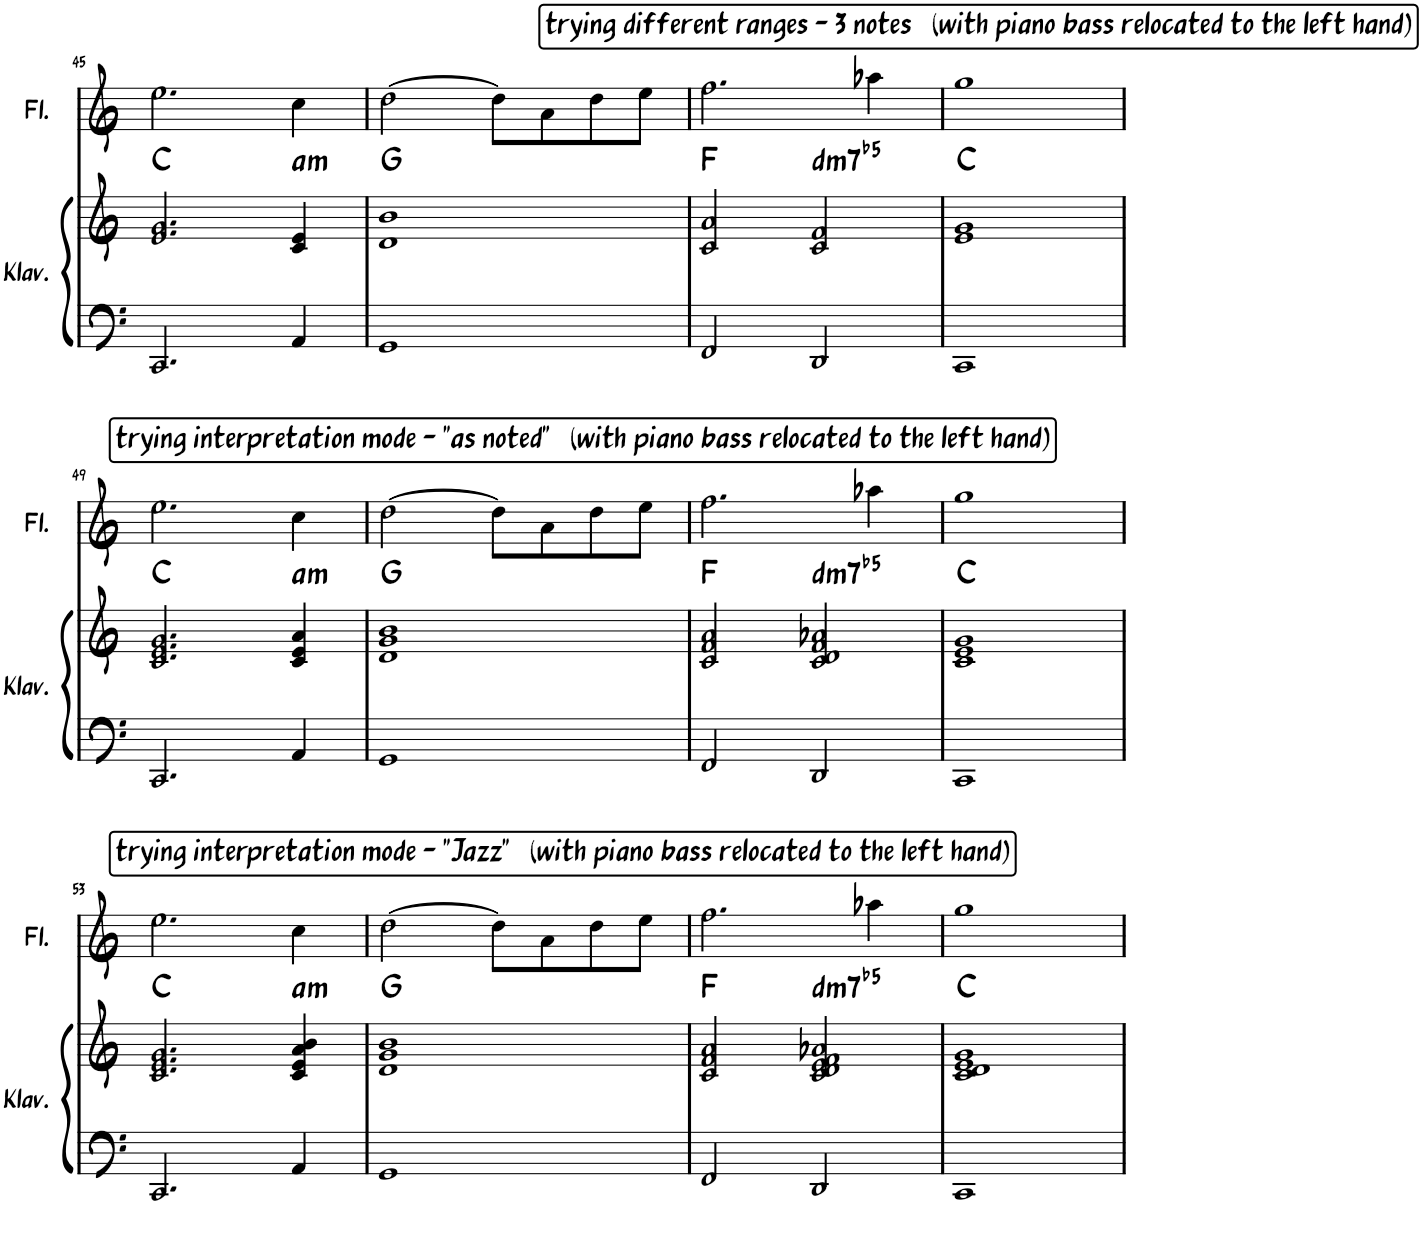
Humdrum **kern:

**kern	**kern	**harte	**kern
*part2	*part2	*part2	*part1
*staff3	*staff2	*	*staff1
*I"Klavier	*	*	*I"Flöte
*I'Klav.	*	*	*I'Fl.
!!LO:PB:g=z
*clefF4	*clefG2	*	*clefG2
*k[]	*k[]	*	*k[]
*M4/4	*M4/4	*	*M4/4
!!LO:REH:place=s1:a:rj:fs=14:t=trying different ranges - 3 notes   (with piano bass relocated to the left hand)
=45	=45	=45	=45
2.CC/	2.e/ 2.g/	C:maj	2.ee\
!	!	!LO:H:kt=m	!
4AA/	4c/ 4e/	A:min	4cc\
=46	=46	=46	=46
1GG	1d 1b	G:maj	[2dd\
.	.	.	8dd\L]
.	.	.	8a\
.	.	.	8dd\
.	.	.	8ee\J
=47	=47	=47	=47
2FF/	2c/ 2a/	F:maj	2.ff\
!	!	!LO:H:kt=m7b5	!
2DD/	2c/ 2f/	D:hdim7	.
.	.	.	4aa-X\
=48	=48	=48	=48
1CC	1e 1g	C:maj	1gg
!!LO:LB:g=z
!!LO:REH:place=s1:a:fs=14:t=trying interpretation mode - "as noted"   (with piano bass relocated to the left hand)
=49	=49	=49	=49
2.CC/	2.c/ 2.e/ 2.g/	C:maj	2.ee\
!	!	!LO:H:kt=m	!
4AA/	4c/ 4e/ 4a/	A:min	4cc\
=50	=50	=50	=50
1GG	1d 1g 1b	G:maj	[2dd\
.	.	.	8dd\L]
.	.	.	8a\
.	.	.	8dd\
.	.	.	8ee\J
=51	=51	=51	=51
2FF/	2c/ 2f/ 2a/	F:maj	2.ff\
!	!	!LO:H:kt=m7b5	!
2DD/	2c/ 2d/ 2f/ 2a-X/	D:hdim7	.
.	.	.	4aa-X\
=52	=52	=52	=52
1CC	1c 1e 1g	C:maj	1gg
!!LO:LB:g=z
!!LO:REH:place=s1:a:fs=14:t=trying interpretation mode - "Jazz"   (with piano bass relocated to the left hand)
=53	=53	=53	=53
2.CC/	2.c/ 2.e/ 2.g/	C:maj	2.ee\
!	!	!LO:H:kt=m	!
4AA/	4c/ 4e/ 4a/ 4b/	A:min	4cc\
=54	=54	=54	=54
1GG	1d 1g 1b	G:maj	[2dd\
.	.	.	8dd\L]
.	.	.	8a\
.	.	.	8dd\
.	.	.	8ee\J
=55	=55	=55	=55
2FF/	2c/ 2f/ 2a/	F:maj	2.ff\
!	!	!LO:H:kt=m7b5	!
2DD/	2c/ 2d/ 2e/ 2f/ 2a-X/	D:hdim7	.
.	.	.	4aa-X\
=56	=56	=56	=56
1CC	1c 1d 1e 1g	C:maj	1gg
=	=	=	=
*-	*-	*-	*-
